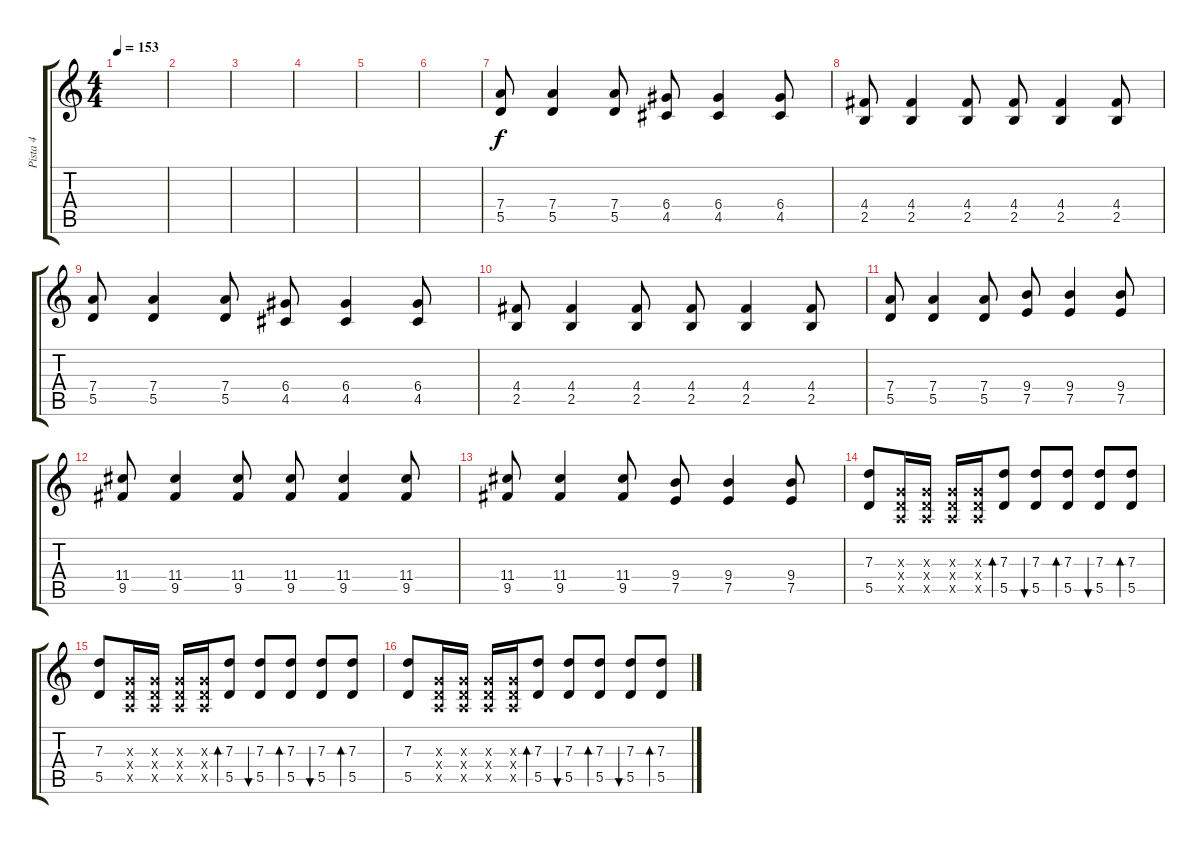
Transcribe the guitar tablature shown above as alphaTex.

\track ("Pista 4" "Pista 4") {instrument distortionguitar}
\staff {score tabs}
\tuning (E4 B3 G3 D3 A2 E2) {hide}
\ts (4 4)
\tempo 153
\clef g2
\ks c
|
|
|
|
|
|
(7.4 5.5).8 (7.4 5.5).4 (7.4 5.5).8 (6.4 4.5).8 (6.4 4.5).4 (6.4 4.5).8 |
(4.4 2.5).8 (4.4 2.5).4 (4.4 2.5).8 (4.4 2.5).8 (4.4 2.5).4 (4.4 2.5).8 |
(7.4 5.5).8 (7.4 5.5).4 (7.4 5.5).8 (6.4 4.5).8 (6.4 4.5).4 (6.4 4.5).8 |
(4.4 2.5).8 (4.4 2.5).4 (4.4 2.5).8 (4.4 2.5).8 (4.4 2.5).4 (4.4 2.5).8 |
(7.4 5.5).8 (7.4 5.5).4 (7.4 5.5).8 (9.4 7.5).8 (9.4 7.5).4 (9.4 7.5).8 |
(11.4 9.5).8 (11.4 9.5).4 (11.4 9.5).8 (11.4 9.5).8 (11.4 9.5).4 (11.4 9.5).8 |
(11.4 9.5).8 (11.4 9.5).4 (11.4 9.5).8 (9.4 7.5).8 (9.4 7.5).4 (9.4 7.5).8 |
(7.3 5.5).8 (0.3{x} 0.4{x} 0.5{x}).16 (0.3{x} 0.4{x} 0.5{x}).16 (0.3{x} 0.4{x} 0.5{x}).16 (0.3{x} 0.4{x} 0.5{x}).16 (7.3 5.5).8{bd 60} (7.3 5.5).8{bu 60} (7.3 5.5).8{bd 60} (7.3 5.5).8{bu 60} (7.3 5.5).8{bd 60} |
(7.3 5.5).8 (0.3{x} 0.4{x} 0.5{x}).16 (0.3{x} 0.4{x} 0.5{x}).16 (0.3{x} 0.4{x} 0.5{x}).16 (0.3{x} 0.4{x} 0.5{x}).16 (7.3 5.5).8{bd 60} (7.3 5.5).8{bu 60} (7.3 5.5).8{bd 60} (7.3 5.5).8{bu 60} (7.3 5.5).8{bd 60} |
(7.3 5.5).8 (0.3{x} 0.4{x} 0.5{x}).16 (0.3{x} 0.4{x} 0.5{x}).16 (0.3{x} 0.4{x} 0.5{x}).16 (0.3{x} 0.4{x} 0.5{x}).16 (7.3 5.5).8{bd 60} (7.3 5.5).8{bu 60} (7.3 5.5).8{bd 60} (7.3 5.5).8{bu 60} (7.3 5.5).8{bd 60}
